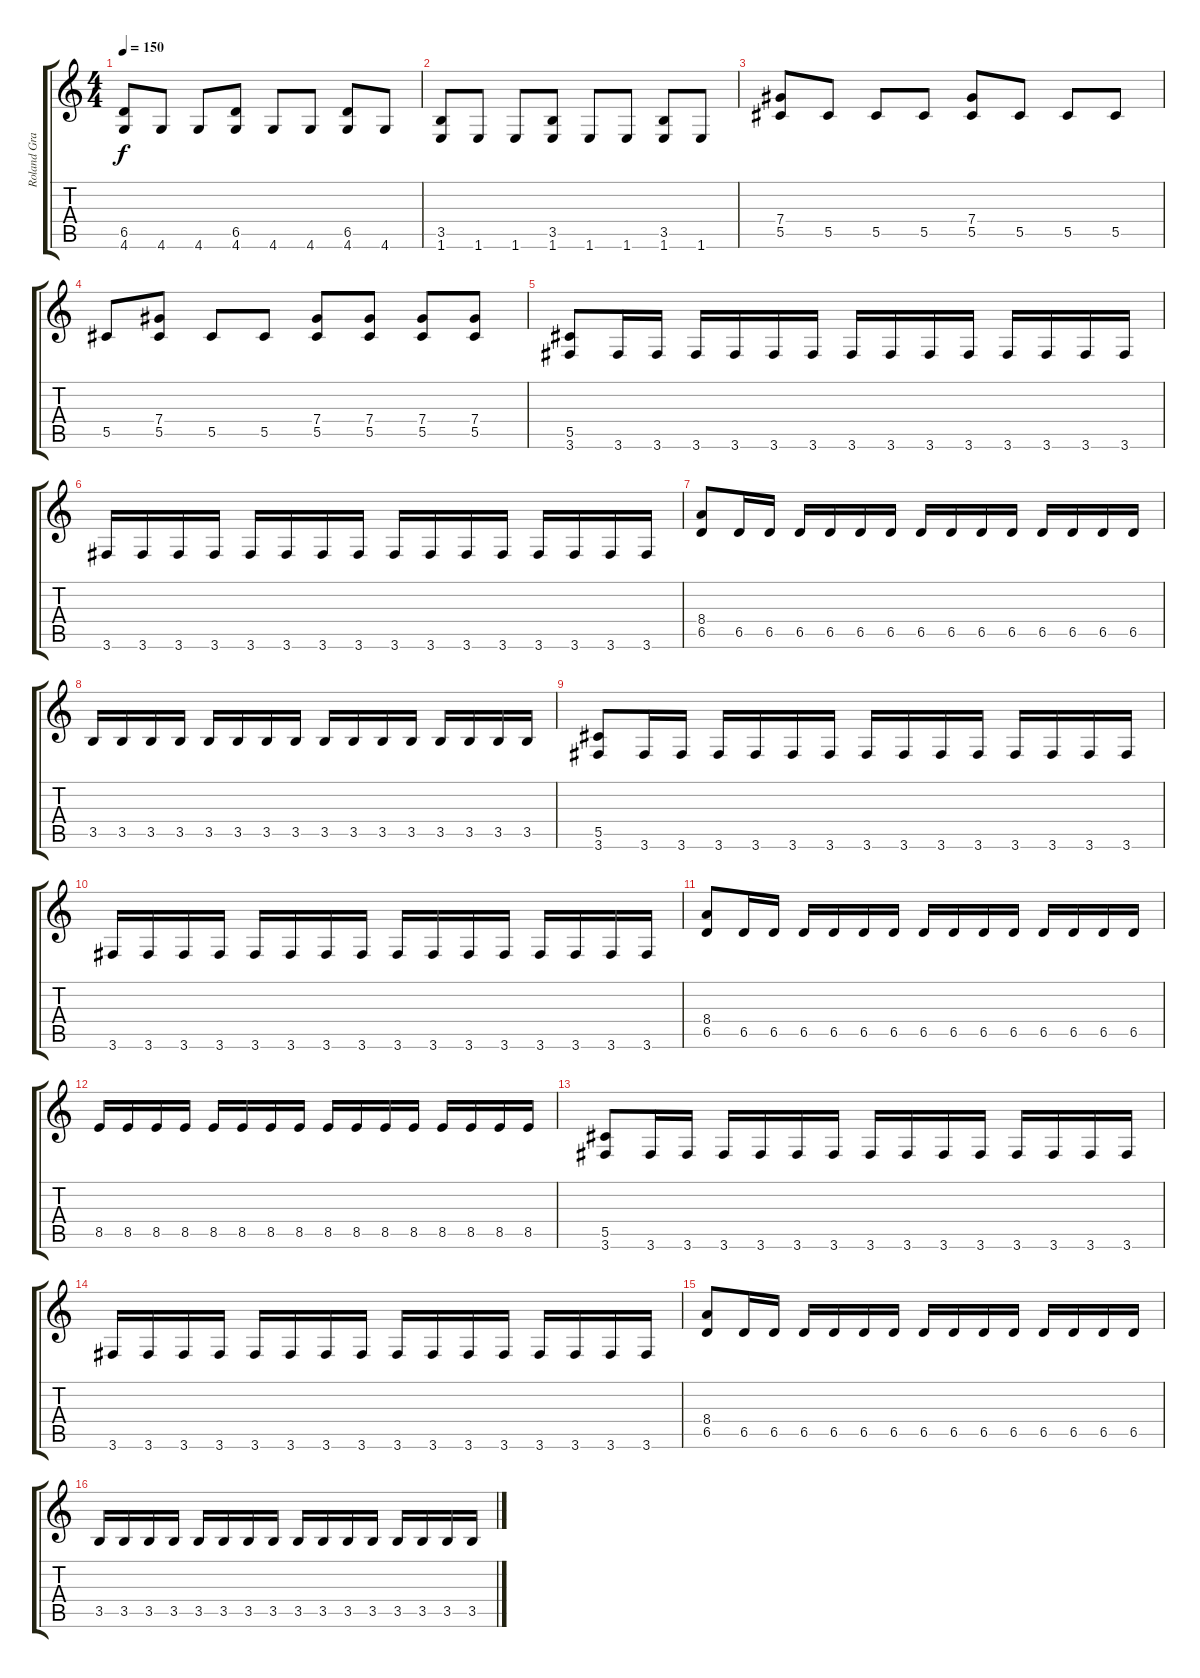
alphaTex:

\track ("Roland Grapow 1" "Roland Gra") {instrument distortionguitar}
\staff {score tabs}
\tuning (Eb4 Bb3 Gb3 Db3 Ab2 Eb2) {hide}
\ts (4 4)
\tempo 150
\clef g2
\ks c
(6.5 4.6).8{dy f} 4.6.8 4.6.8 (6.5 4.6).8 4.6.8 4.6.8 (6.5 4.6).8 4.6.8 |
(3.5 1.6).8 1.6.8 1.6.8 (3.5 1.6).8 1.6.8 1.6.8 (3.5 1.6).8 1.6.8 |
(7.4 5.5).8 5.5.8 5.5.8 5.5.8 (7.4 5.5).8 5.5.8 5.5.8 5.5.8 |
5.5.8 (7.4 5.5).8 5.5.8 5.5.8 (7.4 5.5).8 (7.4 5.5).8 (7.4 5.5).8 (7.4 5.5).8 |
(5.5 3.6).8 3.6.16 3.6.16 3.6.16 3.6.16 3.6.16 3.6.16 3.6.16 3.6.16 3.6.16 3.6.16 3.6.16 3.6.16 3.6.16 3.6.16 |
3.6.16 3.6.16 3.6.16 3.6.16 3.6.16 3.6.16 3.6.16 3.6.16 3.6.16 3.6.16 3.6.16 3.6.16 3.6.16 3.6.16 3.6.16 3.6.16 |
(8.4 6.5).8 6.5.16 6.5.16 6.5.16 6.5.16 6.5.16 6.5.16 6.5.16 6.5.16 6.5.16 6.5.16 6.5.16 6.5.16 6.5.16 6.5.16 |
3.5.16 3.5.16 3.5.16 3.5.16 3.5.16 3.5.16 3.5.16 3.5.16 3.5.16 3.5.16 3.5.16 3.5.16 3.5.16 3.5.16 3.5.16 3.5.16 |
(5.5 3.6).8 3.6.16 3.6.16 3.6.16 3.6.16 3.6.16 3.6.16 3.6.16 3.6.16 3.6.16 3.6.16 3.6.16 3.6.16 3.6.16 3.6.16 |
3.6.16 3.6.16 3.6.16 3.6.16 3.6.16 3.6.16 3.6.16 3.6.16 3.6.16 3.6.16 3.6.16 3.6.16 3.6.16 3.6.16 3.6.16 3.6.16 |
(8.4 6.5).8 6.5.16 6.5.16 6.5.16 6.5.16 6.5.16 6.5.16 6.5.16 6.5.16 6.5.16 6.5.16 6.5.16 6.5.16 6.5.16 6.5.16 |
8.5.16 8.5.16 8.5.16 8.5.16 8.5.16 8.5.16 8.5.16 8.5.16 8.5.16 8.5.16 8.5.16 8.5.16 8.5.16 8.5.16 8.5.16 8.5.16 |
(5.5 3.6).8 3.6.16 3.6.16 3.6.16 3.6.16 3.6.16 3.6.16 3.6.16 3.6.16 3.6.16 3.6.16 3.6.16 3.6.16 3.6.16 3.6.16 |
3.6.16 3.6.16 3.6.16 3.6.16 3.6.16 3.6.16 3.6.16 3.6.16 3.6.16 3.6.16 3.6.16 3.6.16 3.6.16 3.6.16 3.6.16 3.6.16 |
(8.4 6.5).8 6.5.16 6.5.16 6.5.16 6.5.16 6.5.16 6.5.16 6.5.16 6.5.16 6.5.16 6.5.16 6.5.16 6.5.16 6.5.16 6.5.16 |
3.5.16 3.5.16 3.5.16 3.5.16 3.5.16 3.5.16 3.5.16 3.5.16 3.5.16 3.5.16 3.5.16 3.5.16 3.5.16 3.5.16 3.5.16 3.5.16
